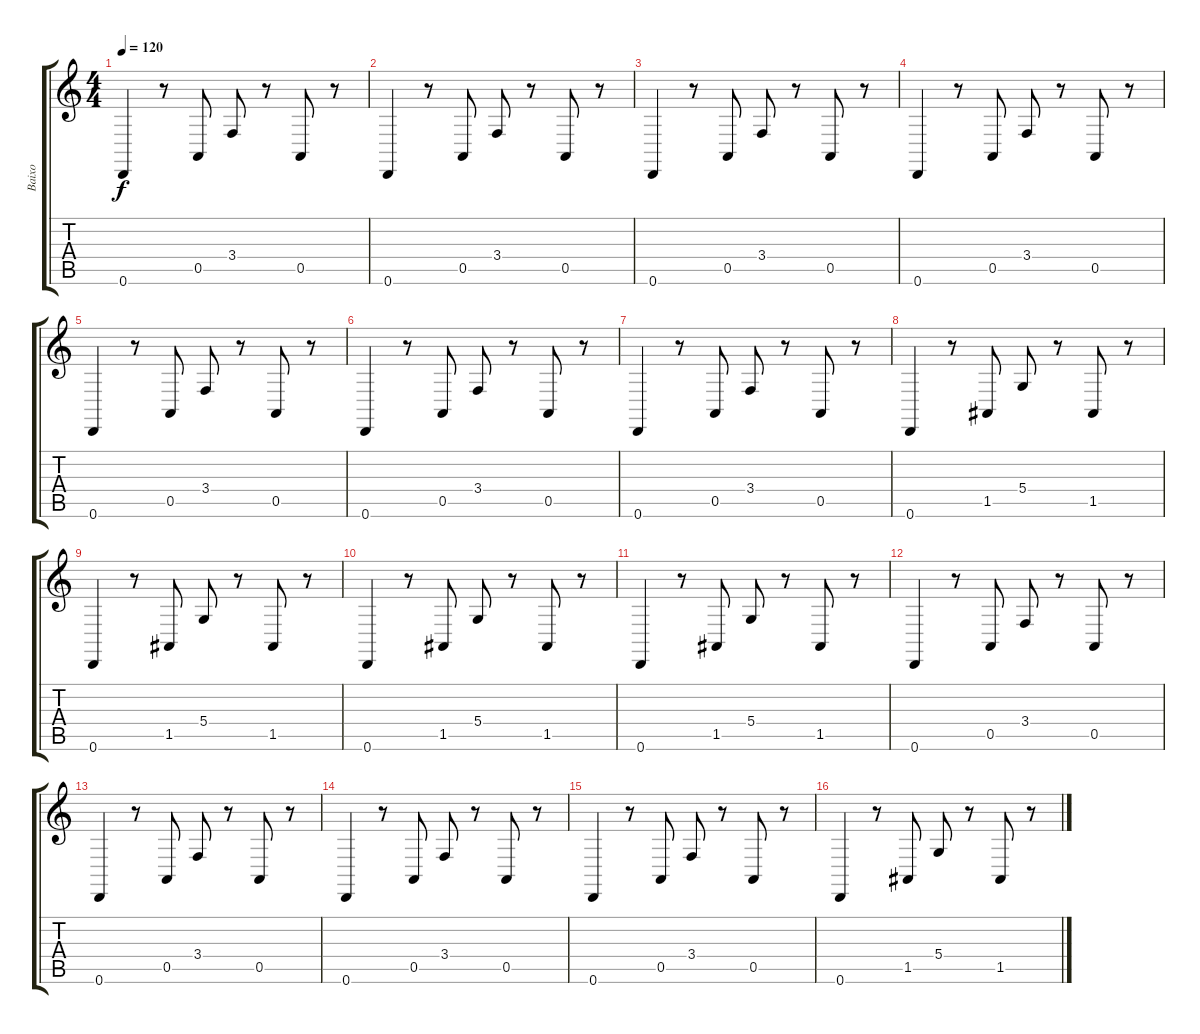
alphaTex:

\track ("Baixo" "Baixo") {instrument pizzicatostrings}
\staff {score tabs}
\tuning (E4 B3 G3 D3 A2 D2) {hide}
\ts (4 4)
\tempo 120
\clef g2
\ks c
0.6.4{dy f instrument pizzicatostrings} r.8 0.5.8 3.4.8 r.8 0.5.8 r.8 |
0.6.4 r.8 0.5.8 3.4.8 r.8 0.5.8 r.8 |
0.6.4 r.8 0.5.8 3.4.8 r.8 0.5.8 r.8 |
0.6.4 r.8 0.5.8 3.4.8 r.8 0.5.8 r.8 |
0.6.4 r.8 0.5.8 3.4.8 r.8 0.5.8 r.8 |
0.6.4 r.8 0.5.8 3.4.8 r.8 0.5.8 r.8 |
0.6.4 r.8 0.5.8 3.4.8 r.8 0.5.8 r.8 |
0.6.4 r.8 1.5.8 5.4.8 r.8 1.5.8 r.8 |
0.6.4 r.8 1.5.8 5.4.8 r.8 1.5.8 r.8 |
0.6.4 r.8 1.5.8 5.4.8 r.8 1.5.8 r.8 |
0.6.4 r.8 1.5.8 5.4.8 r.8 1.5.8 r.8 |
0.6.4 r.8 0.5.8 3.4.8 r.8 0.5.8 r.8 |
0.6.4 r.8 0.5.8 3.4.8 r.8 0.5.8 r.8 |
0.6.4 r.8 0.5.8 3.4.8 r.8 0.5.8 r.8 |
0.6.4 r.8 0.5.8 3.4.8 r.8 0.5.8 r.8 |
0.6.4 r.8 1.5.8 5.4.8 r.8 1.5.8 r.8
